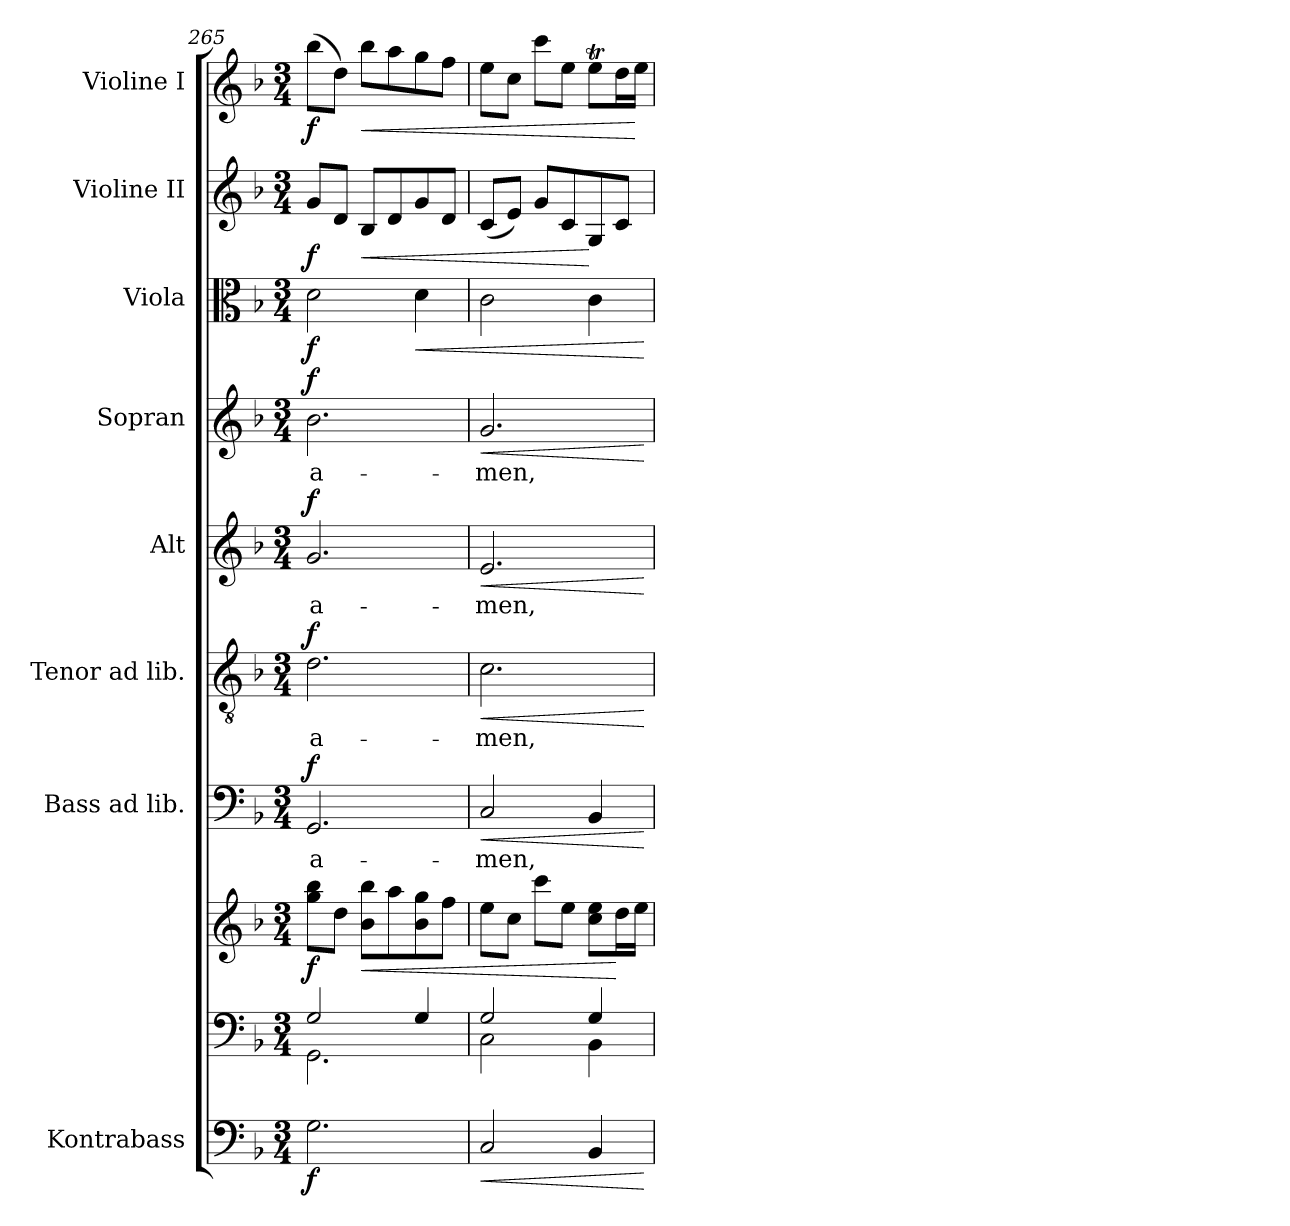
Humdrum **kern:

**kern	**dynam	**kern	**kern	**dynam	**kern	**text	**dynam	**kern	**text	**dynam	**kern	**text	**dynam	**kern	**text	**dynam	**kern	**dynam	**kern	**dynam	**kern	**dynam
*part9	*part9	*part8	*part8	*part8	*part7	*part7	*part7	*part6	*part6	*part6	*part5	*part5	*part5	*part4	*part4	*part4	*part3	*part3	*part2	*part2	*part1	*part1
*staff10	*staff10	*staff9	*staff8	*staff8/9	*staff7	*staff7	*staff7	*staff6	*staff6	*staff6	*staff5	*staff5	*staff5	*staff4	*staff4	*staff4	*staff3	*staff3	*staff2	*staff2	*staff1	*staff1
*I"Kontrabass	*	*	*	*	*I"Bass ad lib.	*	*	*I"Tenor ad lib.	*	*	*I"Alt	*	*	*I"Sopran	*	*	*I"Viola	*	*I"Violine II	*	*I"Violine I	*
*I'Kb.	*	*	*	*	*I'B.	*	*	*I'T.	*	*	*I'A.	*	*	*I'S.	*	*	*I'Vla.	*	*I'Vl. II	*	*I'Vl. I	*
*clefF4	*	*clefF4	*clefG2	*	*clefF4	*	*	*clefGv2	*	*	*clefG2	*	*	*clefG2	*	*	*clefC3	*	*clefG2	*	*clefG2	*
*ITrd7c12	*	*	*	*	*	*	*	*	*	*	*	*	*	*	*	*	*	*	*	*	*	*
*k[b-]	*	*k[b-]	*k[b-]	*	*k[b-]	*	*	*k[b-]	*	*	*k[b-]	*	*	*k[b-]	*	*	*k[b-]	*	*k[b-]	*	*k[b-]	*
*F:	*	*F:	*F:	*	*F:	*	*	*F:	*	*	*F:	*	*	*F:	*	*	*F:	*	*F:	*	*F:	*
*M3/4	*	*M3/4	*M3/4	*	*M3/4	*	*	*M3/4	*	*	*M3/4	*	*	*M3/4	*	*	*M3/4	*	*M3/4	*	*M3/4	*
=265	=265	=265	=265	=265	=265	=265	=265	=265	=265	=265	=265	=265	=265	=265	=265	=265	=265	=265	=265	=265	=265	=265
*	*	*^	*	*	*	*	*	*	*	*	*	*	*	*	*	*	*	*	*	*	*	*
!	!LO:DY:b	!	!	!	!LO:DY:b	!	!LO:LY:b	!LO:DY:a	!	!LO:LY:b	!LO:DY:a	!	!LO:LY:b	!LO:DY:a	!	!LO:LY:b	!LO:DY:a	!	!LO:DY:b	!	!LO:DY:b	!	!LO:DY:b
2.GG\	f	2G/	2.GG\	8gg\ 8bb-\L	f	2.GG/	a-	f	2.d\	a-	f	2.g/	a-	f	2.b-\	a-	f	2d\	f	8g/L	f	(>8bb-\L	f
.	.	.	.	8dd\J	.	.	.	.	.	.	.	.	.	.	.	.	.	.	.	8d/J	.	8dd\J)	.
!	!	!	!	!	!LO:HP:b	!	!	!	!	!	!	!	!	!	!	!	!	!	!	!	!LO:HP:b	!	!LO:HP:b
.	.	.	.	8b-\ 8bb-\L	<	.	.	.	.	.	.	.	.	.	.	.	.	.	.	8B-/L	<	8bb-\L	<
.	.	.	.	8aa\	.	.	.	.	.	.	.	.	.	.	.	.	.	.	.	8d/	.	8aa\	.
!	!	!	!	!	!	!	!	!	!	!	!	!	!	!	!	!	!	!	!LO:HP:b	!	!	!	!
.	.	4G/	.	8b-\ 8gg\	.	.	.	.	.	.	.	.	.	.	.	.	.	4d\	<	8g/	.	8gg\	.
.	.	.	.	8ff\J	.	.	.	.	.	.	.	.	.	.	.	.	.	.	.	8d/J	.	8ff\J	.
=266	=266	=266	=266	=266	=266	=266	=266	=266	=266	=266	=266	=266	=266	=266	=266	=266	=266	=266	=266	=266	=266	=266	=266
!	!LO:HP:b	!	!	!	!	!	!LO:LY:b	!LO:HP:b	!	!LO:LY:b	!LO:HP:b	!	!LO:LY:b	!LO:HP:b	!	!LO:LY:b	!LO:HP:b	!	!	!	!	!	!
2CC/	<	2G/	2C\	8ee\L	.	2C/	-men,	<	2.c\	-men,	<	2.e/	-men,	<	2.g/	-men,	<	2c\	.	(<8c/L	.	8ee\L	.
.	.	.	.	8cc\J	.	.	.	.	.	.	.	.	.	.	.	.	.	.	.	8e/J)	.	8cc\J	.
.	.	.	.	8ccc\L	.	.	.	.	.	.	.	.	.	.	.	.	.	.	.	8g/L	.	8ccc\L	.
.	.	.	.	8ee\J	.	.	.	.	.	.	.	.	.	.	.	.	.	.	.	8c/	.	8ee\J	.
4BBB-/	.	4G/	4BB-\	8cc\ 8ee\L	.	4BB-/	.	.	.	.	.	.	.	.	.	.	.	4c\	.	8G/	[	8eet\L	.
.	.	.	.	16dd\L	[	.	.	.	.	.	.	.	.	.	.	.	.	.	.	8c/J	.	16dd\L	.
.	.	.	.	16ee\JJ	.	.	.	.	.	.	.	.	.	.	.	.	.	.	.	.	.	16ee\JJ	[
*	*	*v	*v	*	*	*	*	*	*	*	*	*	*	*	*	*	*	*	*	*	*	*	*
.	[	.	.	.	.	.	[	.	.	[	.	.	[	.	.	[	.	[	.	.	.	.
=	=	=	=	=	=	=	=	=	=	=	=	=	=	=	=	=	=	=	=	=	=	=
*-	*-	*-	*-	*-	*-	*-	*-	*-	*-	*-	*-	*-	*-	*-	*-	*-	*-	*-	*-	*-	*-	*-
